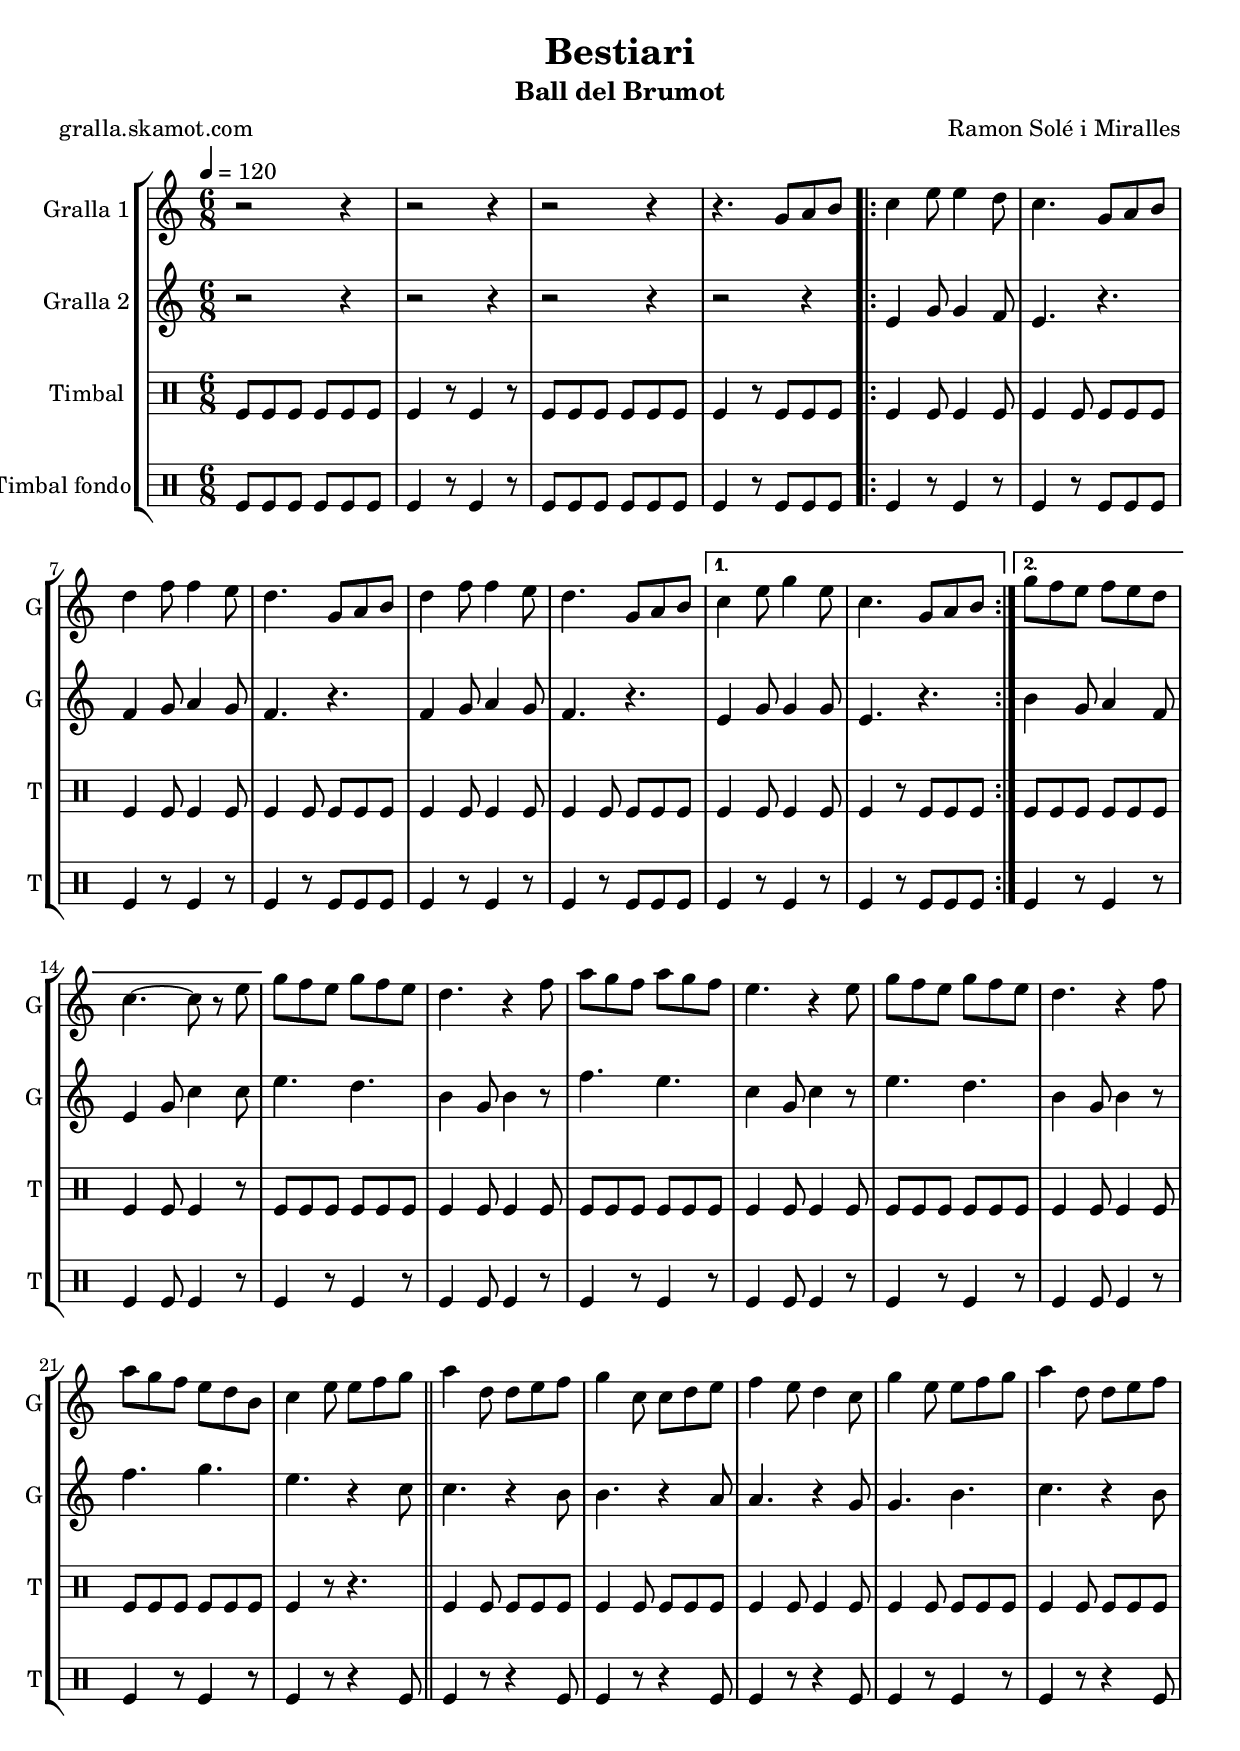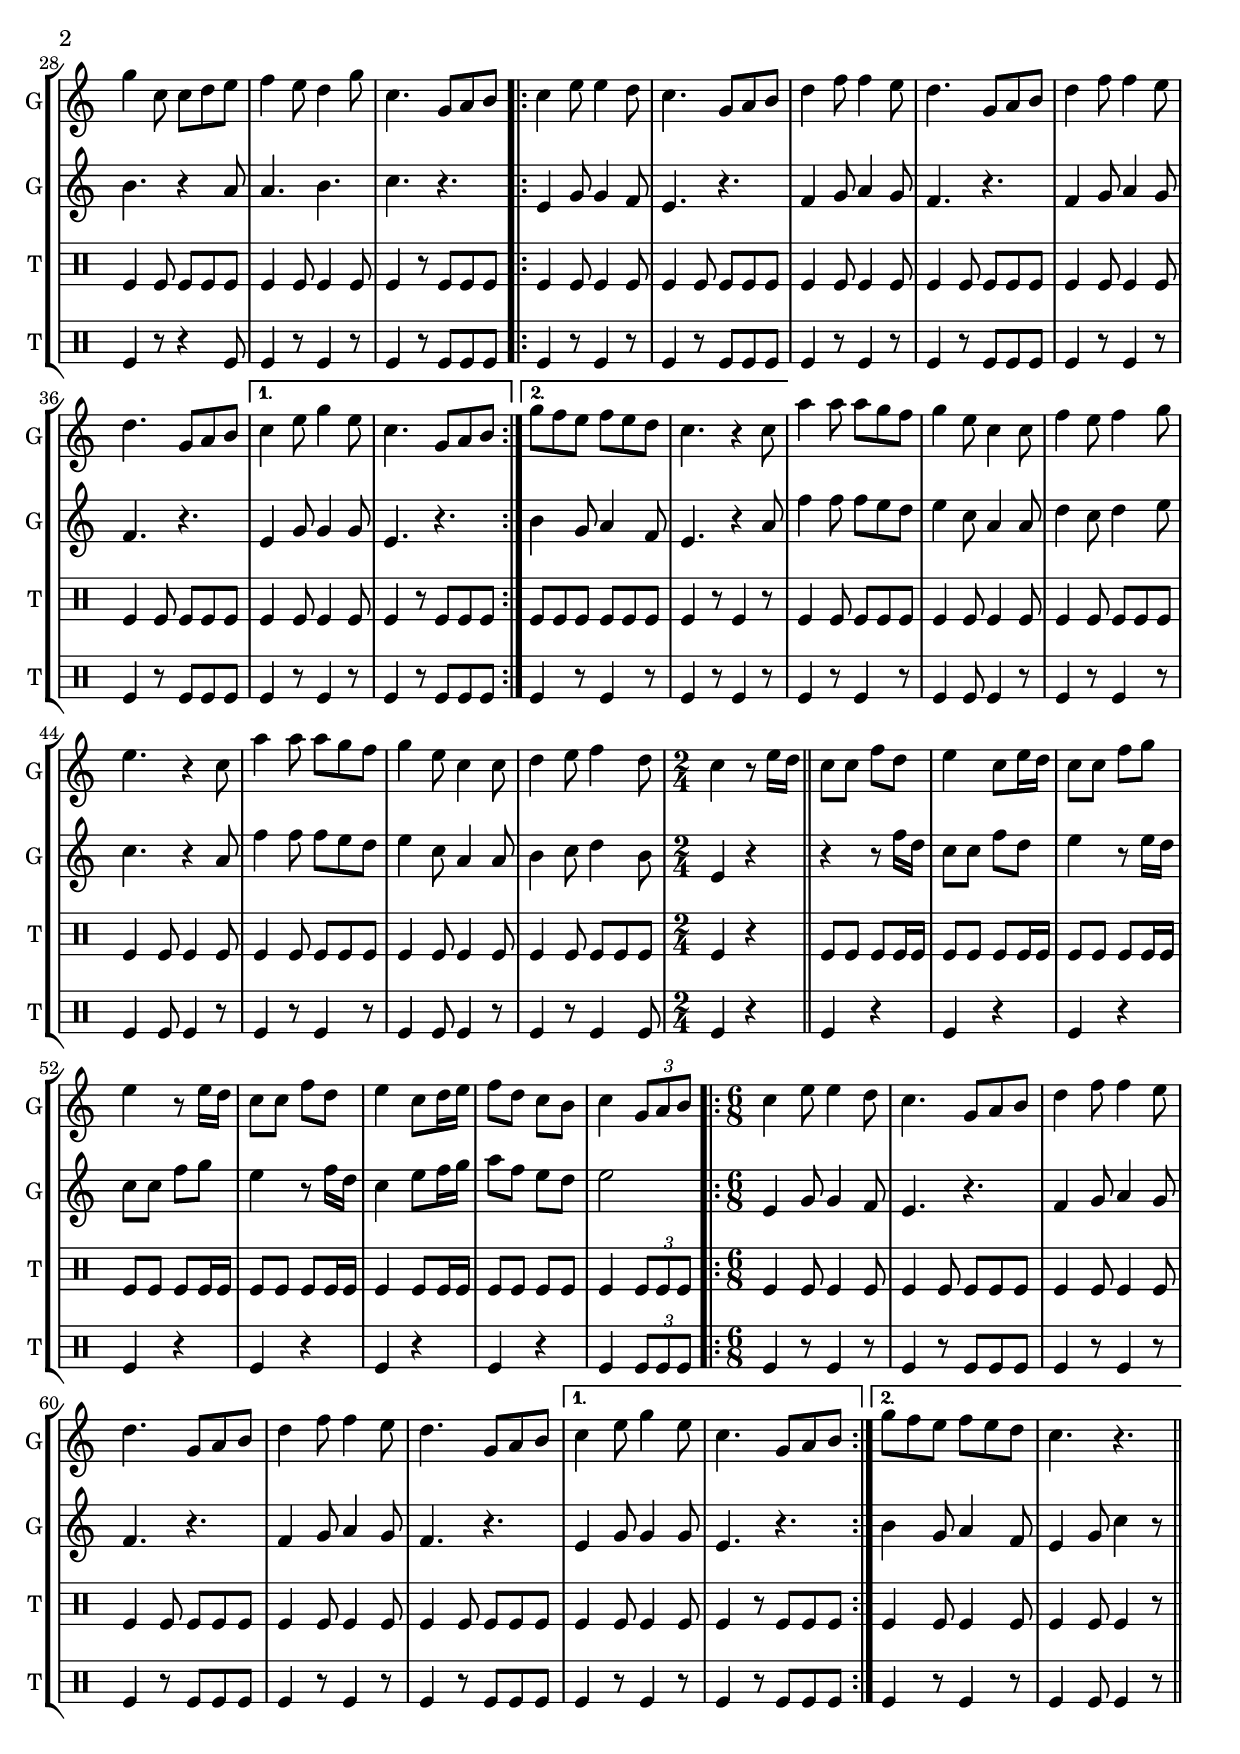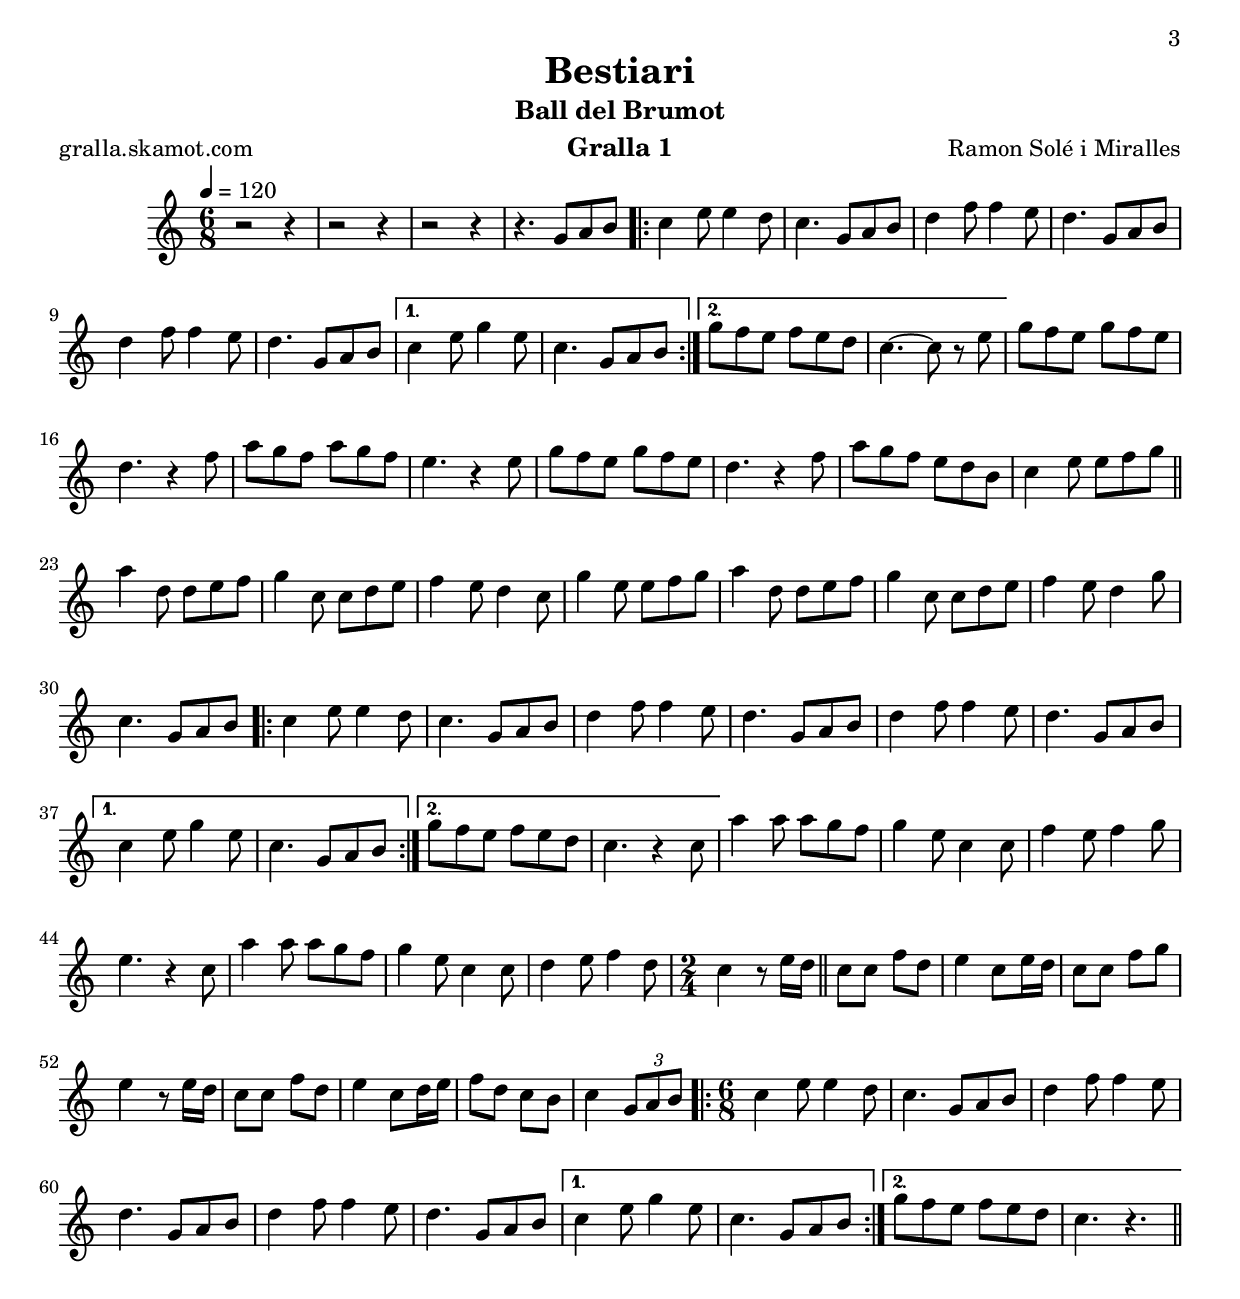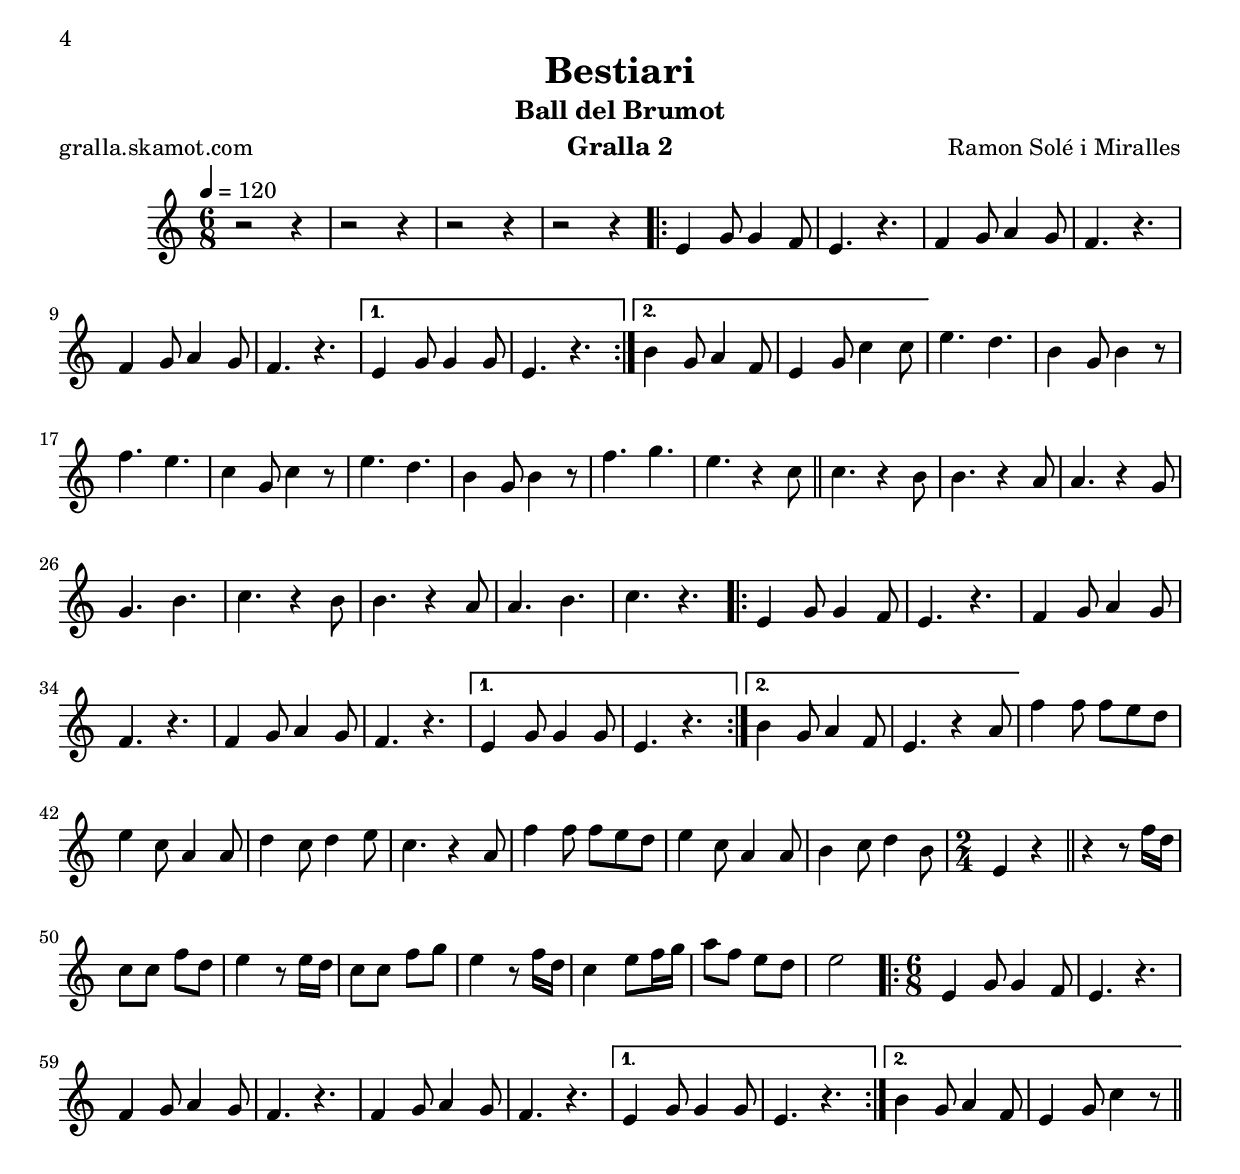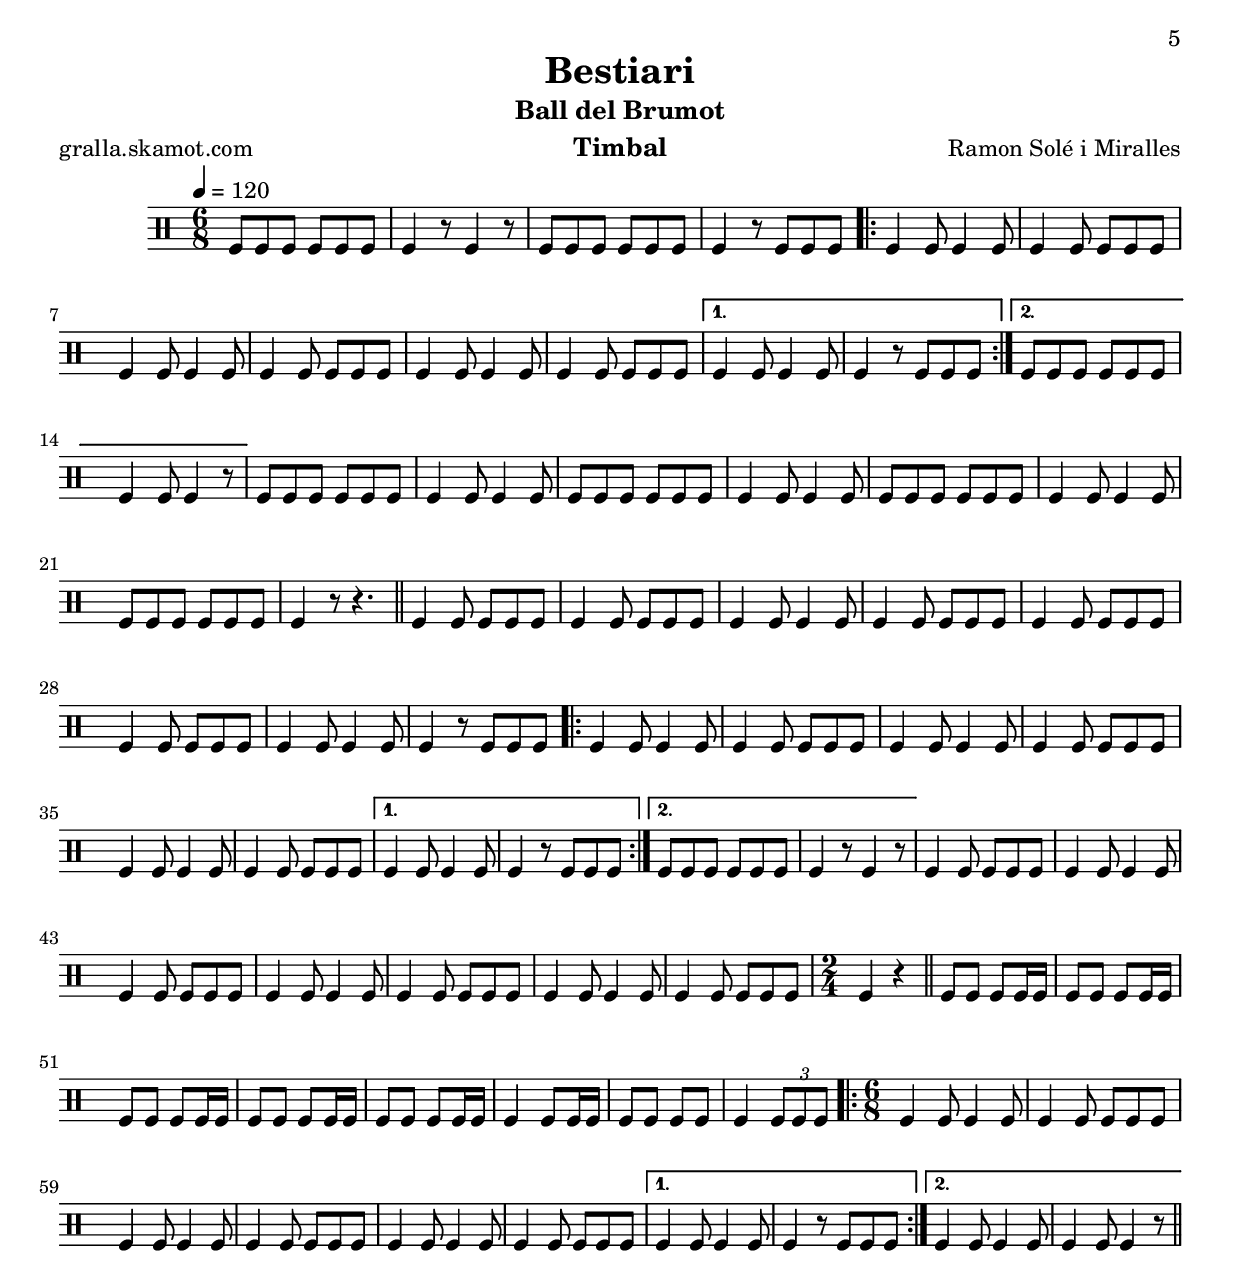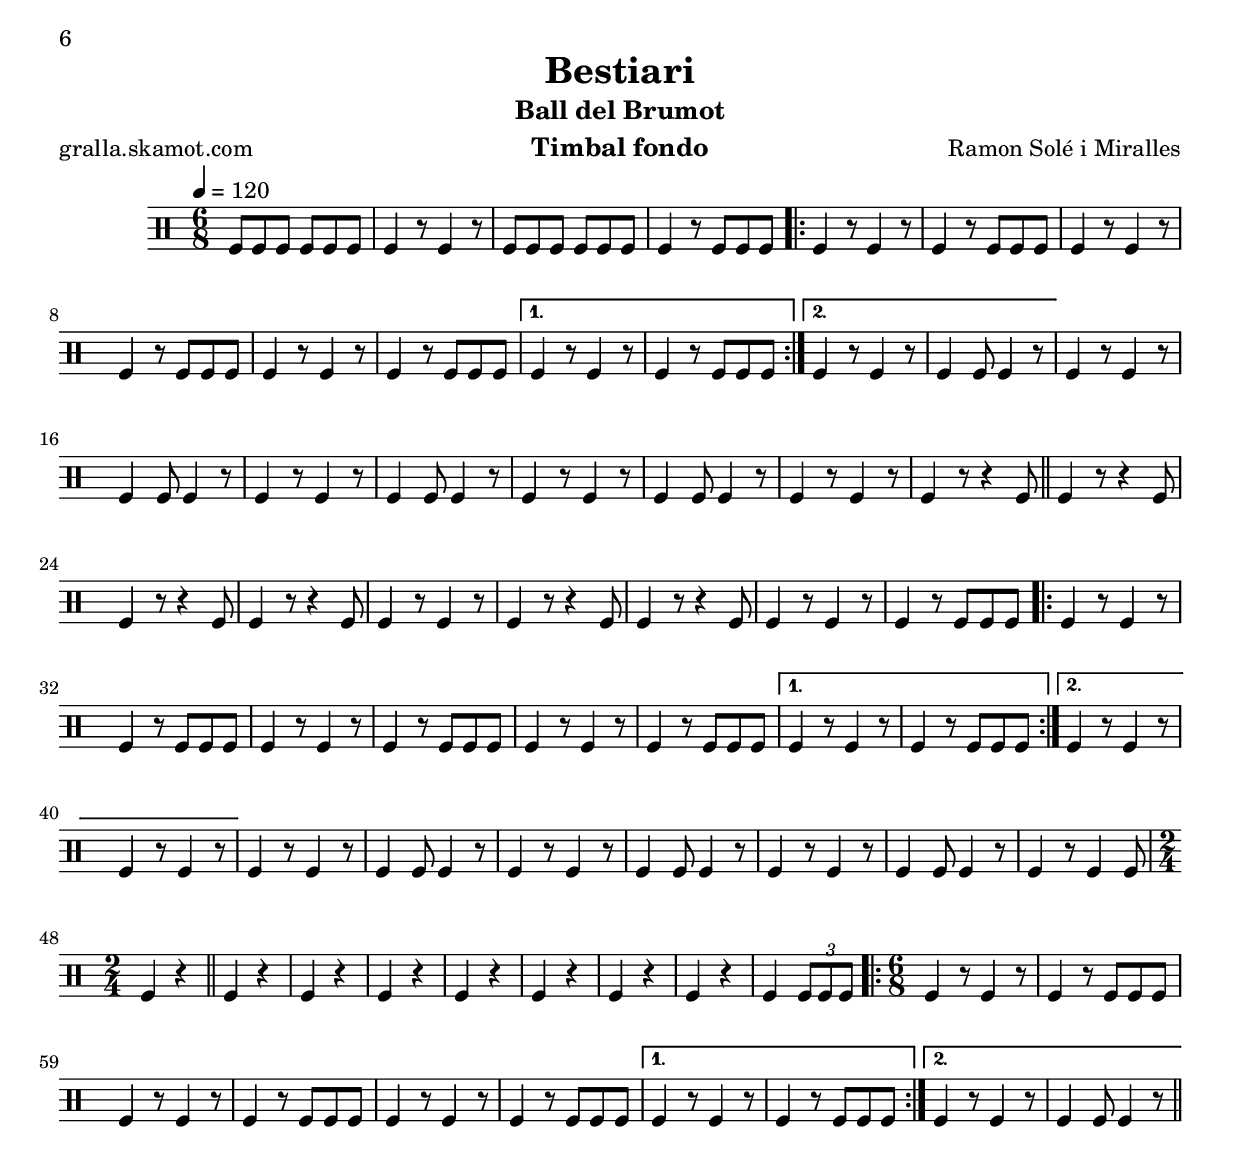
\version "2.16.2"

\header {
  dedication=""
  title="Bestiari"
  subtitle="Ball del Brumot"
  subsubtitle=""
  poet="gralla.skamot.com"
  meter=""
  piece=""
  composer="Ramon Solé i Miralles"
  arranger=""
  opus=""
  instrument=""
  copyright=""
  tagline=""
}

liniaroAa =
\relative g'
{
  \tempo 4 = 120
  \clef treble
  \key c \major
  \time 6/8
  r2 r4  |
  r2 r4  |
  r2 r4  |
  r4. g8 a b  |
  %05
  \repeat volta 2 { c4 e8 e4 d8  |
  c4. g8 a b  |
  d4 f8 f4 e8  |
  d4. g,8 a b  |
  d4 f8 f4 e8  |
  %10
  d4. g,8 a b }
  \alternative { { c4 e8 g4 e8  |
  c4. g8 a b }
  { g'8 f e f e d  |
  c4. ~ c8 r e } }
  %15
  g8 f e g f e  |
  d4. r4 f8  |
  a8 g f a g f  |
  e4. r4 e8  |
  g8 f e g f e  |
  %20
  d4. r4 f8  |
  a8 g f e d b  |
  c4 e8 e f g  \bar "||"
  a4 d,8 d e f  |
  g4 c,8 c d e  |
  %25
  f4 e8 d4 c8  |
  g'4 e8 e f g  |
  a4 d,8 d e f  |
  g4 c,8 c d e  |
  f4 e8 d4 g8  |
  %30
  c,4. g8 a b  |
  \repeat volta 2 { c4 e8 e4 d8  |
  c4. g8 a b  |
  d4 f8 f4 e8  |
  d4. g,8 a b  |
  %35
  d4 f8 f4 e8  |
  d4. g,8 a b }
  \alternative { { c4 e8 g4 e8  |
  c4. g8 a b }
  { g'8 f e f e d  |
  %40
  c4. r4 c8 } }
  a'4 a8 a g f  |
  g4 e8 c4 c8  |
  f4 e8 f4 g8  |
  e4. r4 c8  |
  %45
  a'4 a8 a g f  |
  g4 e8 c4 c8  |
  d4 e8 f4 d8  |
  \time 2/4   c4 r8 e16 d \bar "||"
  c8 c f d  |
  %50
  e4 c8 e16 d  |
  c8 c f g  |
  e4 r8 e16 d  |
  c8 c f d  |
  e4 c8 d16 e  |
  %55
  f8 d c b  |
  c4 \times 2/3 { g8 a b }  |
  \time 6/8   \repeat volta 2 { c4 e8 e4 d8  |
  c4. g8 a b  |
  d4 f8 f4 e8  |
  %60
  d4. g,8 a b  |
  d4 f8 f4 e8  |
  d4. g,8 a b }
  \alternative { { c4 e8 g4 e8  |
  c4. g8 a b }
  %65
  { g'8 f e f e d  |
  c4. r } } \bar "||"
}

liniaroAb =
\relative e'
{
  \tempo 4 = 120
  \clef treble
  \key c \major
  \time 6/8
  r2 r4  |
  r2 r4  |
  r2 r4  |
  r2 r4  |
  %05
  \repeat volta 2 { e4 g8 g4 f8  |
  e4. r  |
  f4 g8 a4 g8  |
  f4. r  |
  f4 g8 a4 g8  |
  %10
  f4. r }
  \alternative { { e4 g8 g4 g8  |
  e4. r }
  { b'4 g8 a4 f8  |
  e4 g8 c4 c8 } }
  %15
  e4. d  |
  b4 g8 b4 r8  |
  f'4. e  |
  c4 g8 c4 r8  |
  e4. d  |
  %20
  b4 g8 b4 r8  |
  f'4. g  |
  e4. r4 c8  \bar "||"
  c4. r4 b8  |
  b4. r4 a8  |
  %25
  a4. r4 g8  |
  g4. b  |
  c4. r4 b8  |
  b4. r4 a8  |
  a4. b  |
  %30
  c4. r  |
  \repeat volta 2 { e,4 g8 g4 f8  |
  e4. r  |
  f4 g8 a4 g8  |
  f4. r  |
  %35
  f4 g8 a4 g8  |
  f4. r }
  \alternative { { e4 g8 g4 g8  |
  e4. r }
  { b'4 g8 a4 f8  |
  %40
  e4. r4 a8 } }
  f'4 f8 f e d  |
  e4 c8 a4 a8  |
  d4 c8 d4 e8  |
  c4. r4 a8  |
  %45
  f'4 f8 f e d  |
  e4 c8 a4 a8  |
  b4 c8 d4 b8  |
  \time 2/4   e,4 r  \bar "||"
  r4 r8 f'16 d  |
  %50
  c8 c f d  |
  e4 r8 e16 d  |
  c8 c f g  |
  e4 r8 f16 d  |
  c4 e8 f16 g  |
  %55
  a8 f e d  |
  e2  |
  \time 6/8   \repeat volta 2 { e,4 g8 g4 f8  |
  e4. r  |
  f4 g8 a4 g8  |
  %60
  f4. r  |
  f4 g8 a4 g8  |
  f4. r }
  \alternative { { e4 g8 g4 g8  |
  e4. r }
  %65
  { b'4 g8 a4 f8  |
  e4 g8 c4 r8 } } \bar "||"
}

liniaroAc =
\drummode
{
  \tempo 4 = 120
  \time 6/8
  tomfl8 tomfl tomfl tomfl tomfl tomfl  |
  tomfl4 r8 tomfl4 r8  |
  tomfl8 tomfl tomfl tomfl tomfl tomfl  |
  tomfl4 r8 tomfl tomfl tomfl  |
  %05
  \repeat volta 2 { tomfl4 tomfl8 tomfl4 tomfl8  |
  tomfl4 tomfl8 tomfl tomfl tomfl  |
  tomfl4 tomfl8 tomfl4 tomfl8  |
  tomfl4 tomfl8 tomfl tomfl tomfl  |
  tomfl4 tomfl8 tomfl4 tomfl8  |
  %10
  tomfl4 tomfl8 tomfl tomfl tomfl }
  \alternative { { tomfl4 tomfl8 tomfl4 tomfl8  |
  tomfl4 r8 tomfl tomfl tomfl }
  { tomfl8 tomfl tomfl tomfl tomfl tomfl  |
  tomfl4 tomfl8 tomfl4 r8 } }
  %15
  tomfl8 tomfl tomfl tomfl tomfl tomfl  |
  tomfl4 tomfl8 tomfl4 tomfl8  |
  tomfl8 tomfl tomfl tomfl tomfl tomfl  |
  tomfl4 tomfl8 tomfl4 tomfl8  |
  tomfl8 tomfl tomfl tomfl tomfl tomfl  |
  %20
  tomfl4 tomfl8 tomfl4 tomfl8  |
  tomfl8 tomfl tomfl tomfl tomfl tomfl  |
  tomfl4 r8 r4.  \bar "||"
  tomfl4 tomfl8 tomfl tomfl tomfl  |
  tomfl4 tomfl8 tomfl tomfl tomfl  |
  %25
  tomfl4 tomfl8 tomfl4 tomfl8  |
  tomfl4 tomfl8 tomfl tomfl tomfl  |
  tomfl4 tomfl8 tomfl tomfl tomfl  |
  tomfl4 tomfl8 tomfl tomfl tomfl  |
  tomfl4 tomfl8 tomfl4 tomfl8  |
  %30
  tomfl4 r8 tomfl tomfl tomfl  |
  \repeat volta 2 { tomfl4 tomfl8 tomfl4 tomfl8  |
  tomfl4 tomfl8 tomfl tomfl tomfl  |
  tomfl4 tomfl8 tomfl4 tomfl8  |
  tomfl4 tomfl8 tomfl tomfl tomfl  |
  %35
  tomfl4 tomfl8 tomfl4 tomfl8  |
  tomfl4 tomfl8 tomfl tomfl tomfl }
  \alternative { { tomfl4 tomfl8 tomfl4 tomfl8  |
  tomfl4 r8 tomfl tomfl tomfl }
  { tomfl8 tomfl tomfl tomfl tomfl tomfl  |
  %40
  tomfl4 r8 tomfl4 r8 } }
  tomfl4 tomfl8 tomfl tomfl tomfl  |
  tomfl4 tomfl8 tomfl4 tomfl8  |
  tomfl4 tomfl8 tomfl tomfl tomfl  |
  tomfl4 tomfl8 tomfl4 tomfl8  |
  %45
  tomfl4 tomfl8 tomfl tomfl tomfl  |
  tomfl4 tomfl8 tomfl4 tomfl8  |
  tomfl4 tomfl8 tomfl tomfl tomfl  |
  \time 2/4   tomfl4 r  \bar "||"
  tomfl8 tomfl tomfl tomfl16 tomfl  |
  %50
  tomfl8 tomfl tomfl tomfl16 tomfl  |
  tomfl8 tomfl tomfl tomfl16 tomfl  |
  tomfl8 tomfl tomfl tomfl16 tomfl  |
  tomfl8 tomfl tomfl tomfl16 tomfl  |
  tomfl4 tomfl8 tomfl16 tomfl  |
  %55
  tomfl8 tomfl tomfl tomfl  |
  tomfl4 \times 2/3 { tomfl8 tomfl tomfl }  |
  \time 6/8   \repeat volta 2 { tomfl4 tomfl8 tomfl4 tomfl8  |
  tomfl4 tomfl8 tomfl tomfl tomfl  |
  tomfl4 tomfl8 tomfl4 tomfl8  |
  %60
  tomfl4 tomfl8 tomfl tomfl tomfl  |
  tomfl4 tomfl8 tomfl4 tomfl8  |
  tomfl4 tomfl8 tomfl tomfl tomfl }
  \alternative { { tomfl4 tomfl8 tomfl4 tomfl8  |
  tomfl4 r8 tomfl tomfl tomfl }
  %65
  { tomfl4 tomfl8 tomfl4 tomfl8  |
  tomfl4 tomfl8 tomfl4 r8 } } \bar "||"
}

liniaroAd =
\drummode
{
  \tempo 4 = 120
  \time 6/8
  tomfl8 tomfl tomfl tomfl tomfl tomfl  |
  tomfl4 r8 tomfl4 r8  |
  tomfl8 tomfl tomfl tomfl tomfl tomfl  |
  tomfl4 r8 tomfl tomfl tomfl  |
  %05
  \repeat volta 2 { tomfl4 r8 tomfl4 r8  |
  tomfl4 r8 tomfl tomfl tomfl  |
  tomfl4 r8 tomfl4 r8  |
  tomfl4 r8 tomfl tomfl tomfl  |
  tomfl4 r8 tomfl4 r8  |
  %10
  tomfl4 r8 tomfl tomfl tomfl }
  \alternative { { tomfl4 r8 tomfl4 r8  |
  tomfl4 r8 tomfl tomfl tomfl }
  { tomfl4 r8 tomfl4 r8  |
  tomfl4 tomfl8 tomfl4 r8 } }
  %15
  tomfl4 r8 tomfl4 r8  |
  tomfl4 tomfl8 tomfl4 r8  |
  tomfl4 r8 tomfl4 r8  |
  tomfl4 tomfl8 tomfl4 r8  |
  tomfl4 r8 tomfl4 r8  |
  %20
  tomfl4 tomfl8 tomfl4 r8  |
  tomfl4 r8 tomfl4 r8  |
  tomfl4 r8 r4 tomfl8  \bar "||"
  tomfl4 r8 r4 tomfl8  |
  tomfl4 r8 r4 tomfl8  |
  %25
  tomfl4 r8 r4 tomfl8  |
  tomfl4 r8 tomfl4 r8  |
  tomfl4 r8 r4 tomfl8  |
  tomfl4 r8 r4 tomfl8  |
  tomfl4 r8 tomfl4 r8  |
  %30
  tomfl4 r8 tomfl tomfl tomfl  |
  \repeat volta 2 { tomfl4 r8 tomfl4 r8  |
  tomfl4 r8 tomfl tomfl tomfl  |
  tomfl4 r8 tomfl4 r8  |
  tomfl4 r8 tomfl tomfl tomfl  |
  %35
  tomfl4 r8 tomfl4 r8  |
  tomfl4 r8 tomfl tomfl tomfl }
  \alternative { { tomfl4 r8 tomfl4 r8  |
  tomfl4 r8 tomfl tomfl tomfl }
  { tomfl4 r8 tomfl4 r8  |
  %40
  tomfl4 r8 tomfl4 r8 } }
  tomfl4 r8 tomfl4 r8  |
  tomfl4 tomfl8 tomfl4 r8  |
  tomfl4 r8 tomfl4 r8  |
  tomfl4 tomfl8 tomfl4 r8  |
  %45
  tomfl4 r8 tomfl4 r8  |
  tomfl4 tomfl8 tomfl4 r8  |
  tomfl4 r8 tomfl4 tomfl8  |
  \time 2/4   tomfl4 r  \bar "||"
  tomfl4 r  |
  %50
  tomfl4 r  |
  tomfl4 r  |
  tomfl4 r  |
  tomfl4 r  |
  tomfl4 r  |
  %55
  tomfl4 r  |
  tomfl4 \times 2/3 { tomfl8 tomfl tomfl }  |
  \time 6/8   \repeat volta 2 { tomfl4 r8 tomfl4 r8  |
  tomfl4 r8 tomfl tomfl tomfl  |
  tomfl4 r8 tomfl4 r8  |
  %60
  tomfl4 r8 tomfl tomfl tomfl  |
  tomfl4 r8 tomfl4 r8  |
  tomfl4 r8 tomfl tomfl tomfl }
  \alternative { { tomfl4 r8 tomfl4 r8  |
  tomfl4 r8 tomfl tomfl tomfl }
  %65
  { tomfl4 r8 tomfl4 r8  |
  tomfl4 tomfl8 tomfl4 r8 } } \bar "||"
}

\bookpart {
  \score {
    \new StaffGroup {
      \override Score.RehearsalMark.self-alignment-X = #LEFT
      <<
        \new Staff \with {instrumentName = #"Gralla 1" shortInstrumentName = #"G"} \liniaroAa
        \new Staff \with {instrumentName = #"Gralla 2" shortInstrumentName = #"G"} \liniaroAb
        \new DrumStaff \with {instrumentName = #"Timbal" shortInstrumentName = #"T"} \liniaroAc
        \new DrumStaff \with {instrumentName = #"Timbal fondo" shortInstrumentName = #"T"} \liniaroAd
      >>
    }
    \layout {}
  }
  \score { \unfoldRepeats
    \new StaffGroup {
      \override Score.RehearsalMark.self-alignment-X = #LEFT
      <<
        \new Staff \with {instrumentName = #"Gralla 1" shortInstrumentName = #"G"} \liniaroAa
        \new Staff \with {instrumentName = #"Gralla 2" shortInstrumentName = #"G"} \liniaroAb
        \new DrumStaff \with {instrumentName = #"Timbal" shortInstrumentName = #"T"} \liniaroAc
        \new DrumStaff \with {instrumentName = #"Timbal fondo" shortInstrumentName = #"T"} \liniaroAd
      >>
    }
    \midi {
      \set Staff.midiInstrument = "oboe"
      \set DrumStaff.midiInstrument = "drums"
    }
  }
}

\bookpart {
  \header {instrument="Gralla 1"}
  \score {
    \new StaffGroup {
      \override Score.RehearsalMark.self-alignment-X = #LEFT
      <<
        \new Staff \liniaroAa
      >>
    }
    \layout {}
  }
  \score { \unfoldRepeats
    \new StaffGroup {
      \override Score.RehearsalMark.self-alignment-X = #LEFT
      <<
        \new Staff \liniaroAa
      >>
    }
    \midi {
      \set Staff.midiInstrument = "oboe"
      \set DrumStaff.midiInstrument = "drums"
    }
  }
}

\bookpart {
  \header {instrument="Gralla 2"}
  \score {
    \new StaffGroup {
      \override Score.RehearsalMark.self-alignment-X = #LEFT
      <<
        \new Staff \liniaroAb
      >>
    }
    \layout {}
  }
  \score { \unfoldRepeats
    \new StaffGroup {
      \override Score.RehearsalMark.self-alignment-X = #LEFT
      <<
        \new Staff \liniaroAb
      >>
    }
    \midi {
      \set Staff.midiInstrument = "oboe"
      \set DrumStaff.midiInstrument = "drums"
    }
  }
}

\bookpart {
  \header {instrument="Timbal"}
  \score {
    \new StaffGroup {
      \override Score.RehearsalMark.self-alignment-X = #LEFT
      <<
        \new DrumStaff \liniaroAc
      >>
    }
    \layout {}
  }
  \score { \unfoldRepeats
    \new StaffGroup {
      \override Score.RehearsalMark.self-alignment-X = #LEFT
      <<
        \new DrumStaff \liniaroAc
      >>
    }
    \midi {
      \set Staff.midiInstrument = "oboe"
      \set DrumStaff.midiInstrument = "drums"
    }
  }
}

\bookpart {
  \header {instrument="Timbal fondo"}
  \score {
    \new StaffGroup {
      \override Score.RehearsalMark.self-alignment-X = #LEFT
      <<
        \new DrumStaff \liniaroAd
      >>
    }
    \layout {}
  }
  \score { \unfoldRepeats
    \new StaffGroup {
      \override Score.RehearsalMark.self-alignment-X = #LEFT
      <<
        \new DrumStaff \liniaroAd
      >>
    }
    \midi {
      \set Staff.midiInstrument = "oboe"
      \set DrumStaff.midiInstrument = "drums"
    }
  }
}

